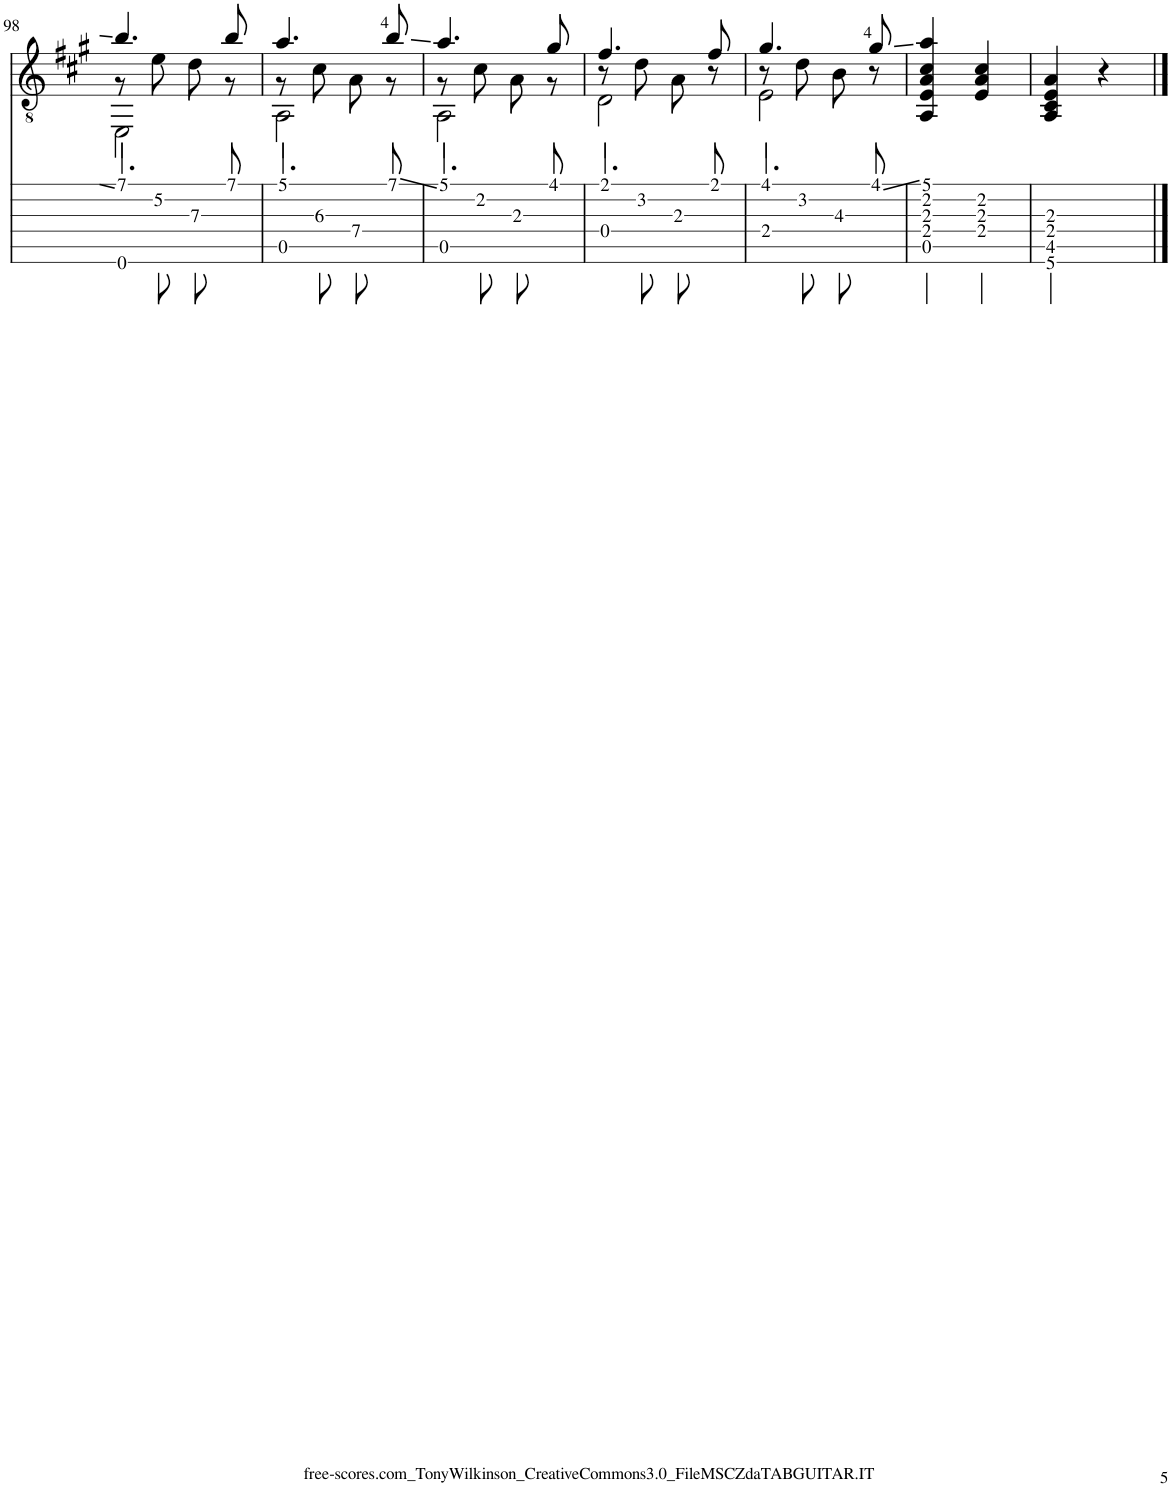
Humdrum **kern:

**kern	**kern
*part2	*part1
*staff2	*staff1
*I"Chitarra classica (Intavolatura)	*I"Guitar
!!LO:PB:g=z
*	*clefGv2
*k[f#c#g#]	*k[f#c#g#]
*M2/4	*M2/4
=98	=98
*^	*^
*	*^	*	*^
4.b/	8r	2EE/	4.b/	8r	2EE\
.	8e\	.	.	8e\	.
.	8d\	.	.	8d\	.
8b/	8r	.	8b/	8r	.
=99	=99	=99	=99	=99	=99
4.a/	8r	2AA/	4.a/	8r	2AA\
.	8c#\	.	.	8c#\	.
.	8A\	.	.	8A\	.
8b/	8r	.	8b/	8r	.
=100	=100	=100	=100	=100	=100
4.a/	8r	2AA/	4.a/	8r	2AA\
.	8c#\	.	.	8c#\	.
.	8A\	.	.	8A\	.
8g#/	8r	.	8g#/	8r	.
=101	=101	=101	=101	=101	=101
4.f#/	8r	2D/	4.f#/	8r	2D\
.	8d\	.	.	8d\	.
.	8A\	.	.	8A\	.
8f#/	8r	.	8f#/	8r	.
=102	=102	=102	=102	=102	=102
4.g#/	8r	2E/	4.g#/	8r	2E\
.	8d\	.	.	8d\	.
.	8B\	.	.	8B\	.
8g#/	8r	.	8g#/	8r	.
*v	*v	*v	*	*	*
*	*v	*v	*v
=103	=103
4AA\ 4E\ 4A\ 4c#\ 4a\	4AA/ 4E/ 4A/ 4c#/ 4a/
4E\ 4A\ 4c#\	4E/ 4A/ 4c#/
=104	=104
4AA\ 4C#\ 4E\ 4A\	4AA/ 4C#/ 4E/ 4A/
4r	4r
==	==
*-	*-
